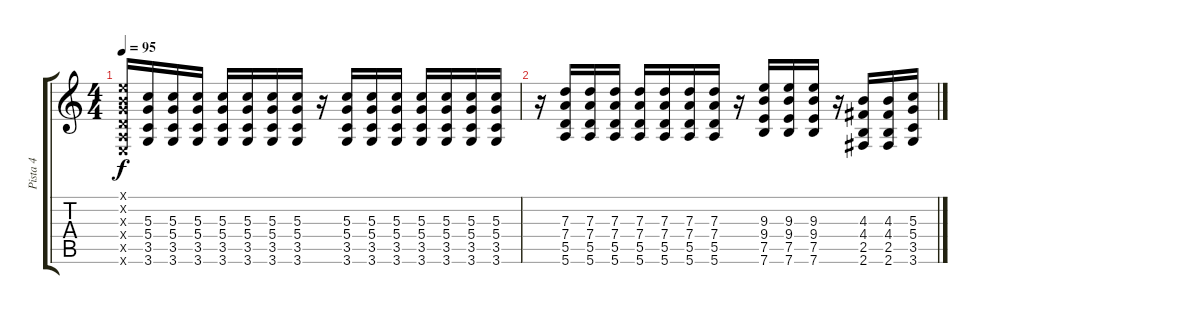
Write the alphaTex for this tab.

\track ("Pista 4" "Pista 4") {instrument overdrivenguitar}
\staff {score tabs}
\tuning (E4 B3 G3 D3 A2 E2) {hide}
\ts (4 4)
\tempo 95
\clef g2
\ks c
(0.1{x} 0.2{x} 0.3{x} 0.4{x} 0.5{x} 0.6{x}).16{dy f} (5.3 5.4 3.5 3.6).16 (5.3 5.4 3.5 3.6).16 (5.3 5.4 3.5 3.6).16 (5.3 5.4 3.5 3.6).16 (5.3 5.4 3.5 3.6).16 (5.3 5.4 3.5 3.6).16 (5.3 5.4 3.5 3.6).16 r.16 (5.3 5.4 3.5 3.6).16 (5.3 5.4 3.5 3.6).16 (5.3 5.4 3.5 3.6).16 (5.3 5.4 3.5 3.6).16 (5.3 5.4 3.5 3.6).16 (5.3 5.4 3.5 3.6).16 (5.3 5.4 3.5 3.6).16 |
r.16 (7.3 7.4 5.5 5.6).16 (7.3 7.4 5.5 5.6).16 (7.3 7.4 5.5 5.6).16 (7.3 7.4 5.5 5.6).16 (7.3 7.4 5.5 5.6).16 (7.3 7.4 5.5 5.6).16 (7.3 7.4 5.5 5.6).16 r.16 (9.3 9.4 7.5 7.6).16 (9.3 9.4 7.5 7.6).16 (9.3 9.4 7.5 7.6).16 r.16 (4.3 4.4 2.5 2.6).16 (4.3 4.4 2.5 2.6).16 (5.3 5.4 3.5 3.6).16
